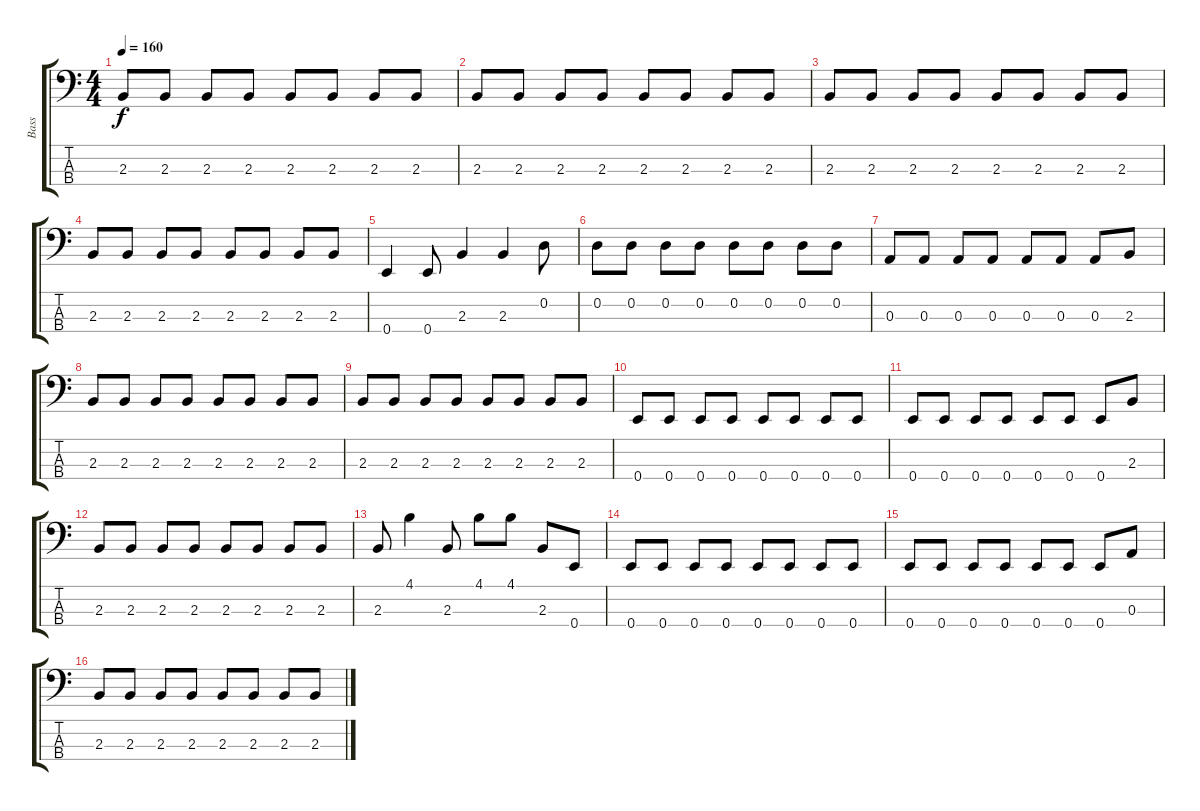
\track ("Bass" "Bass") {instrument electricbasspick}
\staff {score tabs}
\tuning (G2 D2 A1 E1) {hide}
\ts (4 4)
\tempo 160
\clef f4
\ks c
2.3.8{dy f} 2.3.8 2.3.8 2.3.8 2.3.8 2.3.8 2.3.8 2.3.8 |
2.3.8 2.3.8 2.3.8 2.3.8 2.3.8 2.3.8 2.3.8 2.3.8 |
2.3.8 2.3.8 2.3.8 2.3.8 2.3.8 2.3.8 2.3.8 2.3.8 |
2.3.8 2.3.8 2.3.8 2.3.8 2.3.8 2.3.8 2.3.8 2.3.8 |
0.4.4 0.4.8 2.3.4 2.3.4 0.2.8 |
0.2.8 0.2.8 0.2.8 0.2.8 0.2.8 0.2.8 0.2.8 0.2.8 |
0.3.8 0.3.8 0.3.8 0.3.8 0.3.8 0.3.8 0.3.8 2.3.8 |
2.3.8 2.3.8 2.3.8 2.3.8 2.3.8 2.3.8 2.3.8 2.3.8 |
2.3.8 2.3.8 2.3.8 2.3.8 2.3.8 2.3.8 2.3.8 2.3.8 |
0.4.8 0.4.8 0.4.8 0.4.8 0.4.8 0.4.8 0.4.8 0.4.8 |
0.4.8 0.4.8 0.4.8 0.4.8 0.4.8 0.4.8 0.4.8 2.3.8 |
2.3.8 2.3.8 2.3.8 2.3.8 2.3.8 2.3.8 2.3.8 2.3.8 |
2.3.8 4.1.4 2.3.8 4.1.8 4.1.8 2.3.8 0.4.8 |
0.4.8 0.4.8 0.4.8 0.4.8 0.4.8 0.4.8 0.4.8 0.4.8 |
0.4.8 0.4.8 0.4.8 0.4.8 0.4.8 0.4.8 0.4.8 0.3.8 |
2.3.8 2.3.8 2.3.8 2.3.8 2.3.8 2.3.8 2.3.8 2.3.8
